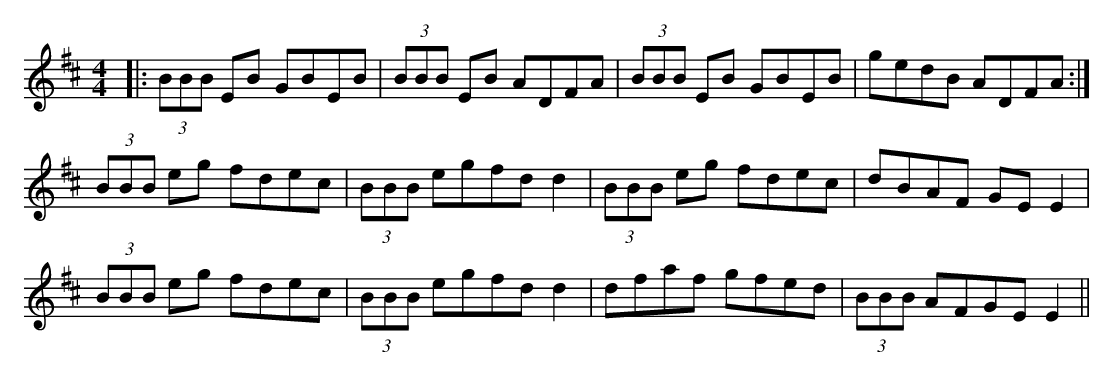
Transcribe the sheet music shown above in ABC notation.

X:1
M:4/4
K:Edor
|:(3BBB EB GBEB|(3BBB EB ADFA|(3BBB EB GBEB|gedB ADFA:|
(3BBB eg fdec|(3BBB egfd d2| (3BBB eg fdec|dBAF GE E2|
(3BBB eg fdec|(3BBB egfd d2| dfaf gfed|(3BBB AFGE E2||
